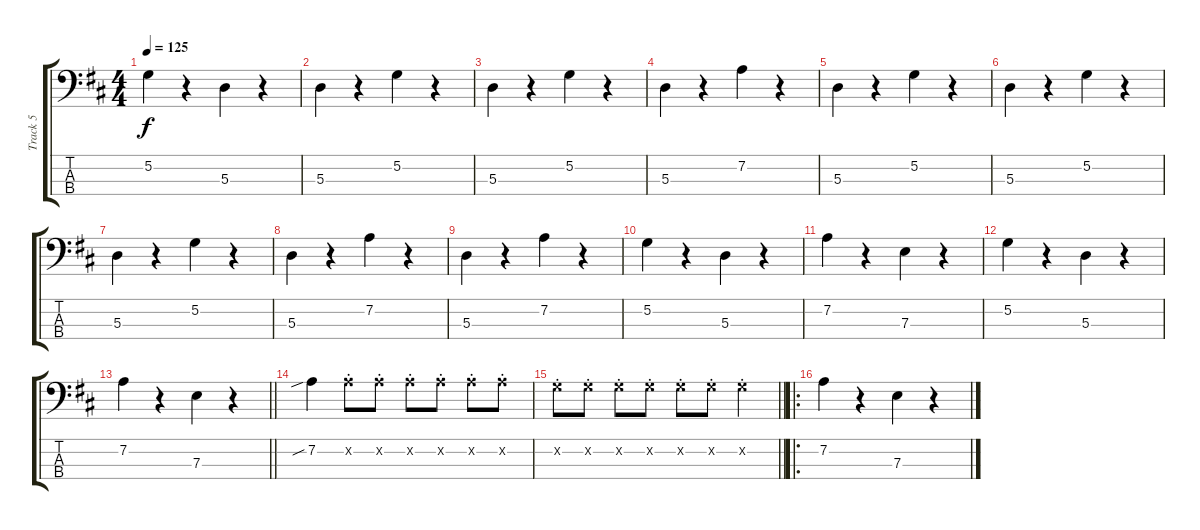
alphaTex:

\track ("Track 5" "Track 5") {instrument electricbassfinger}
\staff {score tabs}
\tuning (G2 D2 A1 E1) {hide}
\ts (4 4)
\tempo 125
\clef f4
\ks d
5.2.4{dy f} r.4 5.3.4 r.4 |
5.3.4 r.4 5.2.4 r.4 |
5.3.4 r.4 5.2.4 r.4 |
5.3.4 r.4 7.2.4 r.4 |
5.3.4 r.4 5.2.4 r.4 |
5.3.4 r.4 5.2.4 r.4 |
5.3.4 r.4 5.2.4 r.4 |
5.3.4 r.4 7.2.4 r.4 |
5.3.4 r.4 7.2.4 r.4 |
5.2.4 r.4 5.3.4 r.4 |
7.2.4 r.4 7.3.4 r.4 |
5.2.4 r.4 5.3.4 r.4 |
\barLineRight lightlight
7.2.4 r.4 7.3.4 r.4 |
7.2{sib}.4 7.2{st x}.8 7.2{st x}.8 7.2{st x}.8 7.2{st x}.8 7.2{st x}.8 7.2{st x}.8 |
\barLineRight lightlight
5.2{st x}.8 5.2{st x}.8 5.2{st x}.8 5.2{st x}.8 5.2{st x}.8 5.2{st x}.8 5.2{st x}.4 |
\ro
7.2.4 r.4 7.3.4 r.4
